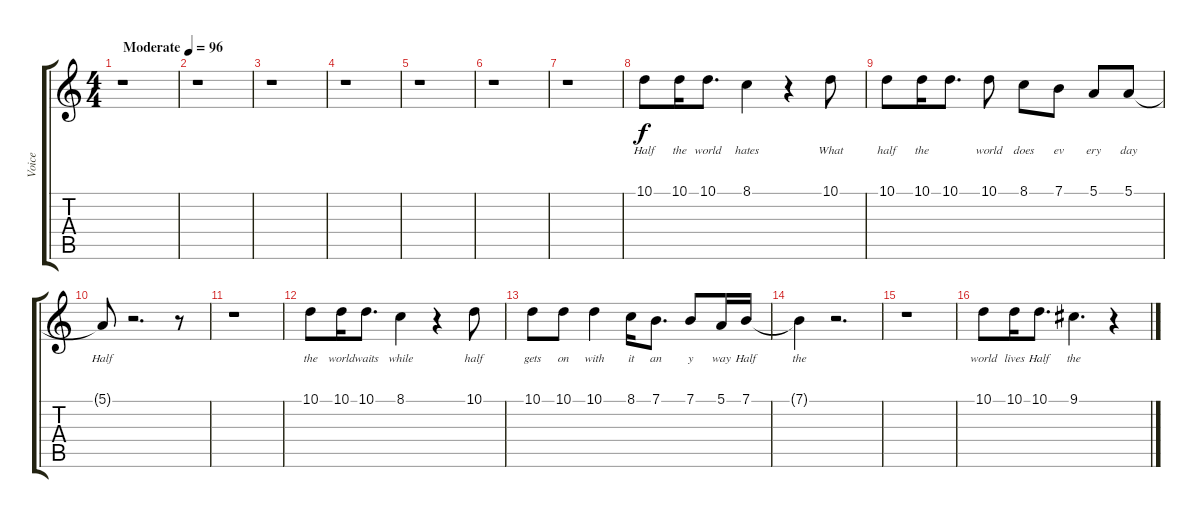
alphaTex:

\track ("Voice" "Voice") {instrument lead3calliope}
\staff {score tabs}
\tuning (E4 B3 G3 D3 A2 E2) {hide}
\ts (4 4)
\tempo (96 "Moderate")
\clef g2
\ks c
r.1{dy f instrument lead3calliope} |
r.1 |
r.1 |
r.1 |
r.1 |
r.1 |
r.1 |
10.1.8{lyrics (0 "Half") lyrics (1 "") lyrics (2 "") lyrics (3 "") lyrics (4 "")} 10.1.16{lyrics (0 "the") lyrics (1 "") lyrics (2 "") lyrics (3 "") lyrics (4 "")} 10.1.8{d lyrics (0 "world") lyrics (1 "") lyrics (2 "") lyrics (3 "") lyrics (4 "")} 8.1.4{lyrics (0 "hates") lyrics (1 "") lyrics (2 "") lyrics (3 "") lyrics (4 "")} r.4 10.1.8{lyrics (0 "What") lyrics (1 "") lyrics (2 "") lyrics (3 "") lyrics (4 "")} |
10.1.8{lyrics (0 "half") lyrics (1 "") lyrics (2 "") lyrics (3 "") lyrics (4 "")} 10.1.16{lyrics (0 "the") lyrics (1 "") lyrics (2 "") lyrics (3 "") lyrics (4 "")} 10.1.8{d lyrics (0 "") lyrics (1 "") lyrics (2 "") lyrics (3 "") lyrics (4 "")} 10.1.8{lyrics (0 "world") lyrics (1 "") lyrics (2 "") lyrics (3 "") lyrics (4 "")} 8.1.8{lyrics (0 "does") lyrics (1 "") lyrics (2 "") lyrics (3 "") lyrics (4 "")} 7.1.8{lyrics (0 "ev") lyrics (1 "") lyrics (2 "") lyrics (3 "") lyrics (4 "")} 5.1.8{lyrics (0 "ery") lyrics (1 "") lyrics (2 "") lyrics (3 "") lyrics (4 "")} 5.1.8{lyrics (0 "day") lyrics (1 "") lyrics (2 "") lyrics (3 "") lyrics (4 "")} |
5.1{t}.8{lyrics (0 "Half") lyrics (1 "") lyrics (2 "") lyrics (3 "") lyrics (4 "")} r.2{d} r.8 |
r.1 |
10.1.8{lyrics (0 "the") lyrics (1 "") lyrics (2 "") lyrics (3 "") lyrics (4 "")} 10.1.16{lyrics (0 "world") lyrics (1 "") lyrics (2 "") lyrics (3 "") lyrics (4 "")} 10.1.8{d lyrics (0 "waits") lyrics (1 "") lyrics (2 "") lyrics (3 "") lyrics (4 "")} 8.1.4{lyrics (0 "while") lyrics (1 "") lyrics (2 "") lyrics (3 "") lyrics (4 "")} r.4 10.1.8{lyrics (0 "half") lyrics (1 "") lyrics (2 "") lyrics (3 "") lyrics (4 "")} |
10.1.8{lyrics (0 "gets") lyrics (1 "") lyrics (2 "") lyrics (3 "") lyrics (4 "")} 10.1.8{lyrics (0 "on") lyrics (1 "") lyrics (2 "") lyrics (3 "") lyrics (4 "")} 10.1.4{lyrics (0 "with") lyrics (1 "") lyrics (2 "") lyrics (3 "") lyrics (4 "")} 8.1.16{lyrics (0 "it") lyrics (1 "") lyrics (2 "") lyrics (3 "") lyrics (4 "")} 7.1.8{d lyrics (0 "an") lyrics (1 "") lyrics (2 "") lyrics (3 "") lyrics (4 "")} 7.1.8{lyrics (0 "y") lyrics (1 "") lyrics (2 "") lyrics (3 "") lyrics (4 "")} 5.1.16{lyrics (0 "way") lyrics (1 "") lyrics (2 "") lyrics (3 "") lyrics (4 "")} 7.1.16{lyrics (0 "Half") lyrics (1 "") lyrics (2 "") lyrics (3 "") lyrics (4 "")} |
7.1{t}.4{lyrics (0 "the") lyrics (1 "") lyrics (2 "") lyrics (3 "") lyrics (4 "")} r.2{d} |
r.1 |
10.1.8{lyrics (0 "world") lyrics (1 "") lyrics (2 "") lyrics (3 "") lyrics (4 "")} 10.1.16{lyrics (0 "lives") lyrics (1 "") lyrics (2 "") lyrics (3 "") lyrics (4 "")} 10.1.8{d lyrics (0 "Half") lyrics (1 "") lyrics (2 "") lyrics (3 "") lyrics (4 "")} 9.1.4{d lyrics (0 "the") lyrics (1 "") lyrics (2 "") lyrics (3 "") lyrics (4 "")} r.4
